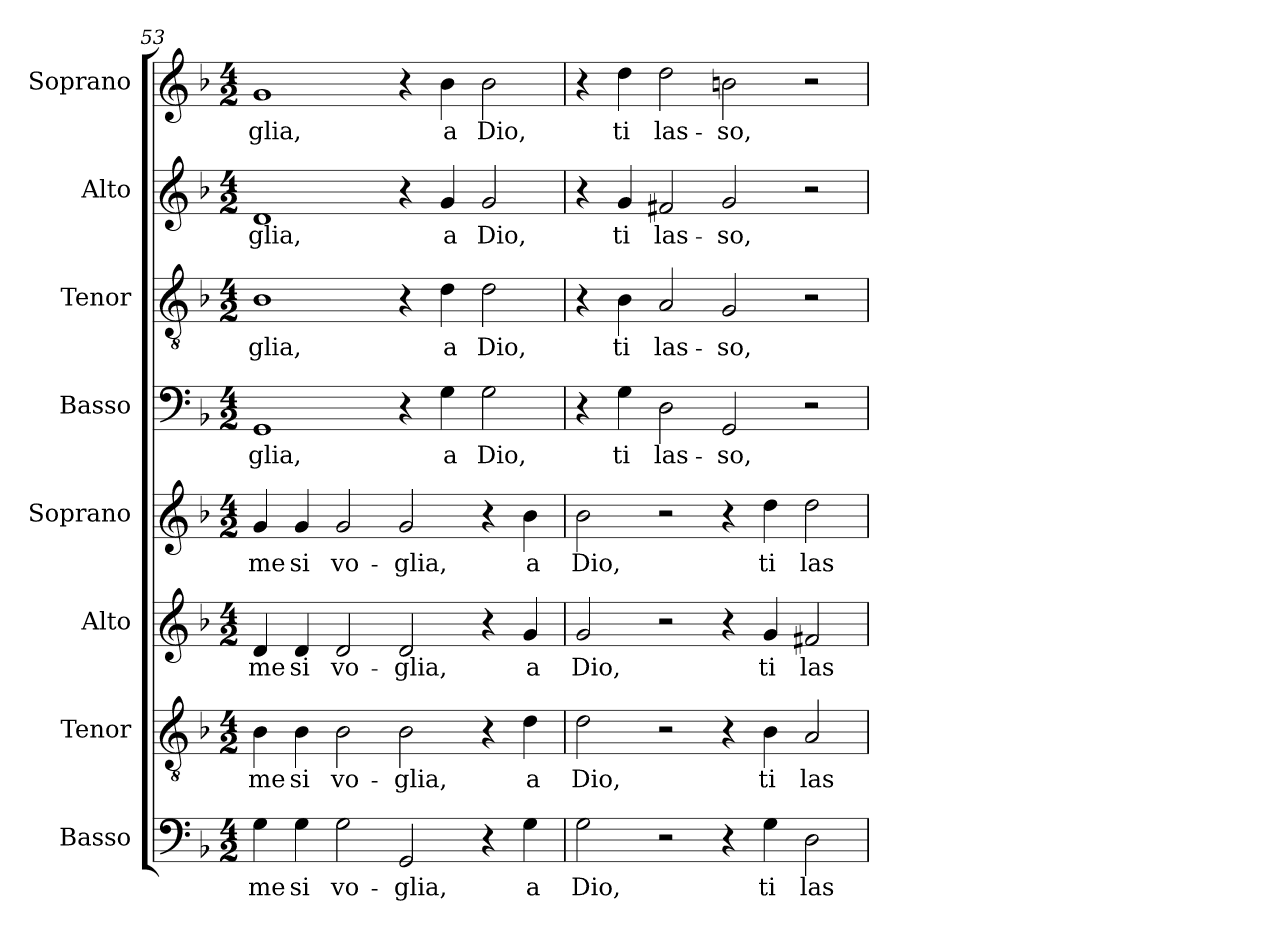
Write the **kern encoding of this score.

**kern	**text	**kern	**text	**kern	**text	**kern	**text	**kern	**text	**kern	**text	**kern	**text	**kern	**text
*part8	*part8	*part7	*part7	*part6	*part6	*part5	*part5	*part4	*part4	*part3	*part3	*part2	*part2	*part1	*part1
*staff8	*staff8	*staff7	*staff7	*staff6	*staff6	*staff5	*staff5	*staff4	*staff4	*staff3	*staff3	*staff2	*staff2	*staff1	*staff1
*I"Basso	*	*I"Tenor	*	*I"Alto	*	*I"Soprano	*	*I"Basso	*	*I"Tenor	*	*I"Alto	*	*I"Soprano	*
*	*	*I'T.	*	*I'A.	*	*I'Sop.	*	*	*	*I'T.	*	*I'A.	*	*I'Sop.	*
*clefF4	*	*clefGv2	*	*clefG2	*	*clefG2	*	*clefF4	*	*clefGv2	*	*clefG2	*	*clefG2	*
*	*	*ITrd7c12	*	*	*	*	*	*	*	*ITrd7c12	*	*	*	*	*
*k[b-]	*	*k[b-]	*	*k[b-]	*	*k[b-]	*	*k[b-]	*	*k[b-]	*	*k[b-]	*	*k[b-]	*
*F:	*	*F:	*	*F:	*	*F:	*	*F:	*	*F:	*	*F:	*	*F:	*
*M4/2	*	*M4/2	*	*M4/2	*	*M4/2	*	*M4/2	*	*M4/2	*	*M4/2	*	*M4/2	*
=53	=53	=53	=53	=53	=53	=53	=53	=53	=53	=53	=53	=53	=53	=53	=53
!	!LO:LY:b:color=#000000	!	!	!	!	!	!	!	!	!	!	!	!	!	!
!	!	!	!LO:LY:b:color=#000000	!	!	!	!	!	!	!	!	!	!	!	!
!	!	!	!	!	!LO:LY:b:color=#000000	!	!	!	!	!	!	!	!	!	!
!	!	!	!	!	!	!	!LO:LY:b:color=#000000	!	!	!	!	!	!	!	!
!	!	!	!	!	!	!	!	!	!LO:LY:b:color=#000000	!	!	!	!	!	!
!	!	!	!	!	!	!	!	!	!	!	!LO:LY:b:color=#000000	!	!	!	!
!	!	!	!	!	!	!	!	!	!	!	!	!	!LO:LY:b:color=#000000	!	!
!	!	!	!	!	!	!	!	!	!	!	!	!	!	!	!LO:LY:b:color=#000000
4Gi\	-me	4BB-i\	-me	4di/	-me	4gi/	-me	1GGi	-glia,	1BB-i	-glia,	1di	-glia,	1gi	-glia,
!	!LO:LY:b:color=#000000	!	!	!	!	!	!	!	!	!	!	!	!	!	!
!	!	!	!LO:LY:b:color=#000000	!	!	!	!	!	!	!	!	!	!	!	!
!	!	!	!	!	!LO:LY:b:color=#000000	!	!	!	!	!	!	!	!	!	!
!	!	!	!	!	!	!	!LO:LY:b:color=#000000	!	!	!	!	!	!	!	!
4Gi\	si	4BB-i\	si	4di/	si	4gi/	si	.	.	.	.	.	.	.	.
!	!LO:LY:b:color=#000000	!	!	!	!	!	!	!	!	!	!	!	!	!	!
!	!	!	!LO:LY:b:color=#000000	!	!	!	!	!	!	!	!	!	!	!	!
!	!	!	!	!	!LO:LY:b:color=#000000	!	!	!	!	!	!	!	!	!	!
!	!	!	!	!	!	!	!LO:LY:b:color=#000000	!	!	!	!	!	!	!	!
2Gi\	vo-	2BB-i\	vo-	2di/	vo-	2gi/	vo-	.	.	.	.	.	.	.	.
!	!LO:LY:b:color=#000000	!	!	!	!	!	!	!	!	!	!	!	!	!	!
!	!	!	!LO:LY:b:color=#000000	!	!	!	!	!	!	!	!	!	!	!	!
!	!	!	!	!	!LO:LY:b:color=#000000	!	!	!	!	!	!	!	!	!	!
!	!	!	!	!	!	!	!LO:LY:b:color=#000000	!	!	!	!	!	!	!	!
2GGi/	-glia,	2BB-i\	-glia,	2di/	-glia,	2gi/	-glia,	4r	.	4r	.	4r	.	4r	.
!	!	!	!	!	!	!	!	!	!LO:LY:b:color=#000000	!	!	!	!	!	!
!	!	!	!	!	!	!	!	!	!	!	!LO:LY:b:color=#000000	!	!	!	!
!	!	!	!	!	!	!	!	!	!	!	!	!	!LO:LY:b:color=#000000	!	!
!	!	!	!	!	!	!	!	!	!	!	!	!	!	!	!LO:LY:b:color=#000000
.	.	.	.	.	.	.	.	4Gi\	a	4Di\	a	4gi/	a	4b-i\	a
!	!	!	!	!	!	!	!	!	!LO:LY:b:color=#000000	!	!	!	!	!	!
!	!	!	!	!	!	!	!	!	!	!	!LO:LY:b:color=#000000	!	!	!	!
!	!	!	!	!	!	!	!	!	!	!	!	!	!LO:LY:b:color=#000000	!	!
!	!	!	!	!	!	!	!	!	!	!	!	!	!	!	!LO:LY:b:color=#000000
4r	.	4r	.	4r	.	4r	.	2Gi\	Dio,	2Di\	Dio,	2gi/	Dio,	2b-i\	Dio,
!	!LO:LY:b:color=#000000	!	!	!	!	!	!	!	!	!	!	!	!	!	!
!	!	!	!LO:LY:b:color=#000000	!	!	!	!	!	!	!	!	!	!	!	!
!	!	!	!	!	!LO:LY:b:color=#000000	!	!	!	!	!	!	!	!	!	!
!	!	!	!	!	!	!	!LO:LY:b:color=#000000	!	!	!	!	!	!	!	!
4Gi\	a	4Di\	a	4gi/	a	4b-i\	a	.	.	.	.	.	.	.	.
=54	=54	=54	=54	=54	=54	=54	=54	=54	=54	=54	=54	=54	=54	=54	=54
!	!LO:LY:b:color=#000000	!	!	!	!	!	!	!	!	!	!	!	!	!	!
!	!	!	!LO:LY:b:color=#000000	!	!	!	!	!	!	!	!	!	!	!	!
!	!	!	!	!	!LO:LY:b:color=#000000	!	!	!	!	!	!	!	!	!	!
!	!	!	!	!	!	!	!LO:LY:b:color=#000000	!	!	!	!	!	!	!	!
2Gi\	Dio,	2Di\	Dio,	2gi/	Dio,	2b-i\	Dio,	4r	.	4r	.	4r	.	4r	.
!	!	!	!	!	!	!	!	!	!LO:LY:b:color=#000000	!	!	!	!	!	!
!	!	!	!	!	!	!	!	!	!	!	!LO:LY:b:color=#000000	!	!	!	!
!	!	!	!	!	!	!	!	!	!	!	!	!	!LO:LY:b:color=#000000	!	!
!	!	!	!	!	!	!	!	!	!	!	!	!	!	!	!LO:LY:b:color=#000000
.	.	.	.	.	.	.	.	4Gi\	ti	4BB-i\	ti	4gi/	ti	4ddi\	ti
!	!	!	!	!	!	!	!	!	!LO:LY:b:color=#000000	!	!	!	!	!	!
!	!	!	!	!	!	!	!	!	!	!	!LO:LY:b:color=#000000	!	!	!	!
!	!	!	!	!	!	!	!	!	!	!	!	!	!LO:LY:b:color=#000000	!	!
!	!	!	!	!	!	!	!	!	!	!	!	!	!	!	!LO:LY:b:color=#000000
2r	.	2r	.	2r	.	2r	.	2Di\	las-	2AAi/	las-	2f#Xi/	las-	2ddi\	las-
!	!	!	!	!	!	!	!	!	!LO:LY:b:color=#000000	!	!	!	!	!	!
!	!	!	!	!	!	!	!	!	!	!	!LO:LY:b:color=#000000	!	!	!	!
!	!	!	!	!	!	!	!	!	!	!	!	!	!LO:LY:b:color=#000000	!	!
!	!	!	!	!	!	!	!	!	!	!	!	!	!	!	!LO:LY:b:color=#000000
4r	.	4r	.	4r	.	4r	.	2GGi/	-so,	2GGi/	-so,	2gi/	-so,	2bni\	-so,
!	!LO:LY:b:color=#000000	!	!	!	!	!	!	!	!	!	!	!	!	!	!
!	!	!	!LO:LY:b:color=#000000	!	!	!	!	!	!	!	!	!	!	!	!
!	!	!	!	!	!LO:LY:b:color=#000000	!	!	!	!	!	!	!	!	!	!
!	!	!	!	!	!	!	!LO:LY:b:color=#000000	!	!	!	!	!	!	!	!
4Gi\	ti	4BB-i\	ti	4gi/	ti	4ddi\	ti	.	.	.	.	.	.	.	.
!	!LO:LY:b:color=#000000	!	!	!	!	!	!	!	!	!	!	!	!	!	!
!	!	!	!LO:LY:b:color=#000000	!	!	!	!	!	!	!	!	!	!	!	!
!	!	!	!	!	!LO:LY:b:color=#000000	!	!	!	!	!	!	!	!	!	!
!	!	!	!	!	!	!	!LO:LY:b:color=#000000	!	!	!	!	!	!	!	!
2Di\	las-	2AAi/	las-	2f#Xi/	las-	2ddi\	las-	2r	.	2r	.	2r	.	2r	.
=	=	=	=	=	=	=	=	=	=	=	=	=	=	=	=
*-	*-	*-	*-	*-	*-	*-	*-	*-	*-	*-	*-	*-	*-	*-	*-
